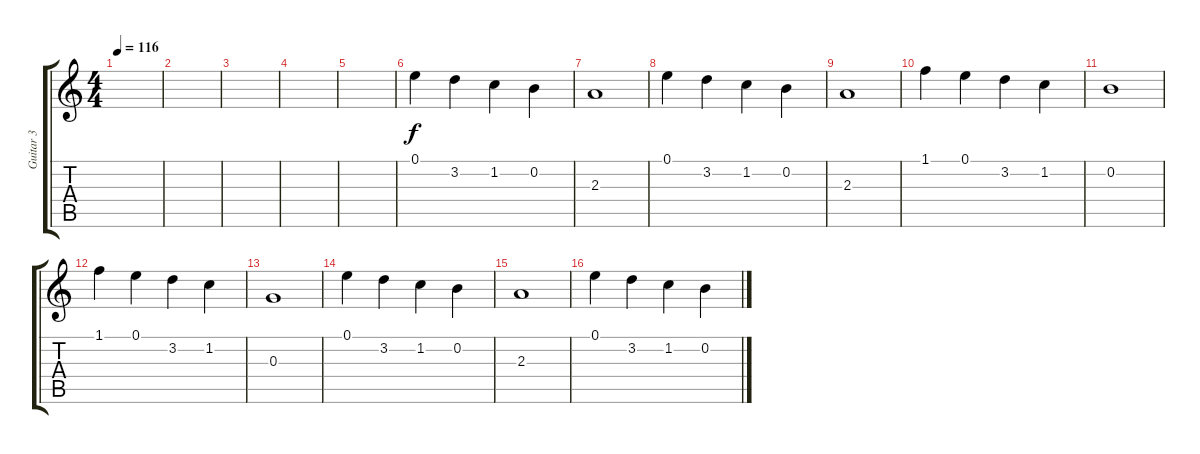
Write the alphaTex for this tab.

\track ("Guitar 3" "Guitar 3") {instrument electricguitarclean}
\staff {score tabs}
\tuning (E4 B3 G3 D3 A2 E2) {hide}
\ts (4 4)
\tempo 116
\clef g2
\ks c
|
|
|
|
|
0.1.4 3.2.4 1.2.4 0.2.4 |
2.3.1 |
0.1.4 3.2.4 1.2.4 0.2.4 |
2.3.1 |
1.1.4 0.1.4 3.2.4 1.2.4 |
0.2.1 |
1.1.4 0.1.4 3.2.4 1.2.4 |
0.3.1 |
0.1.4 3.2.4 1.2.4 0.2.4 |
2.3.1 |
0.1.4 3.2.4 1.2.4 0.2.4
